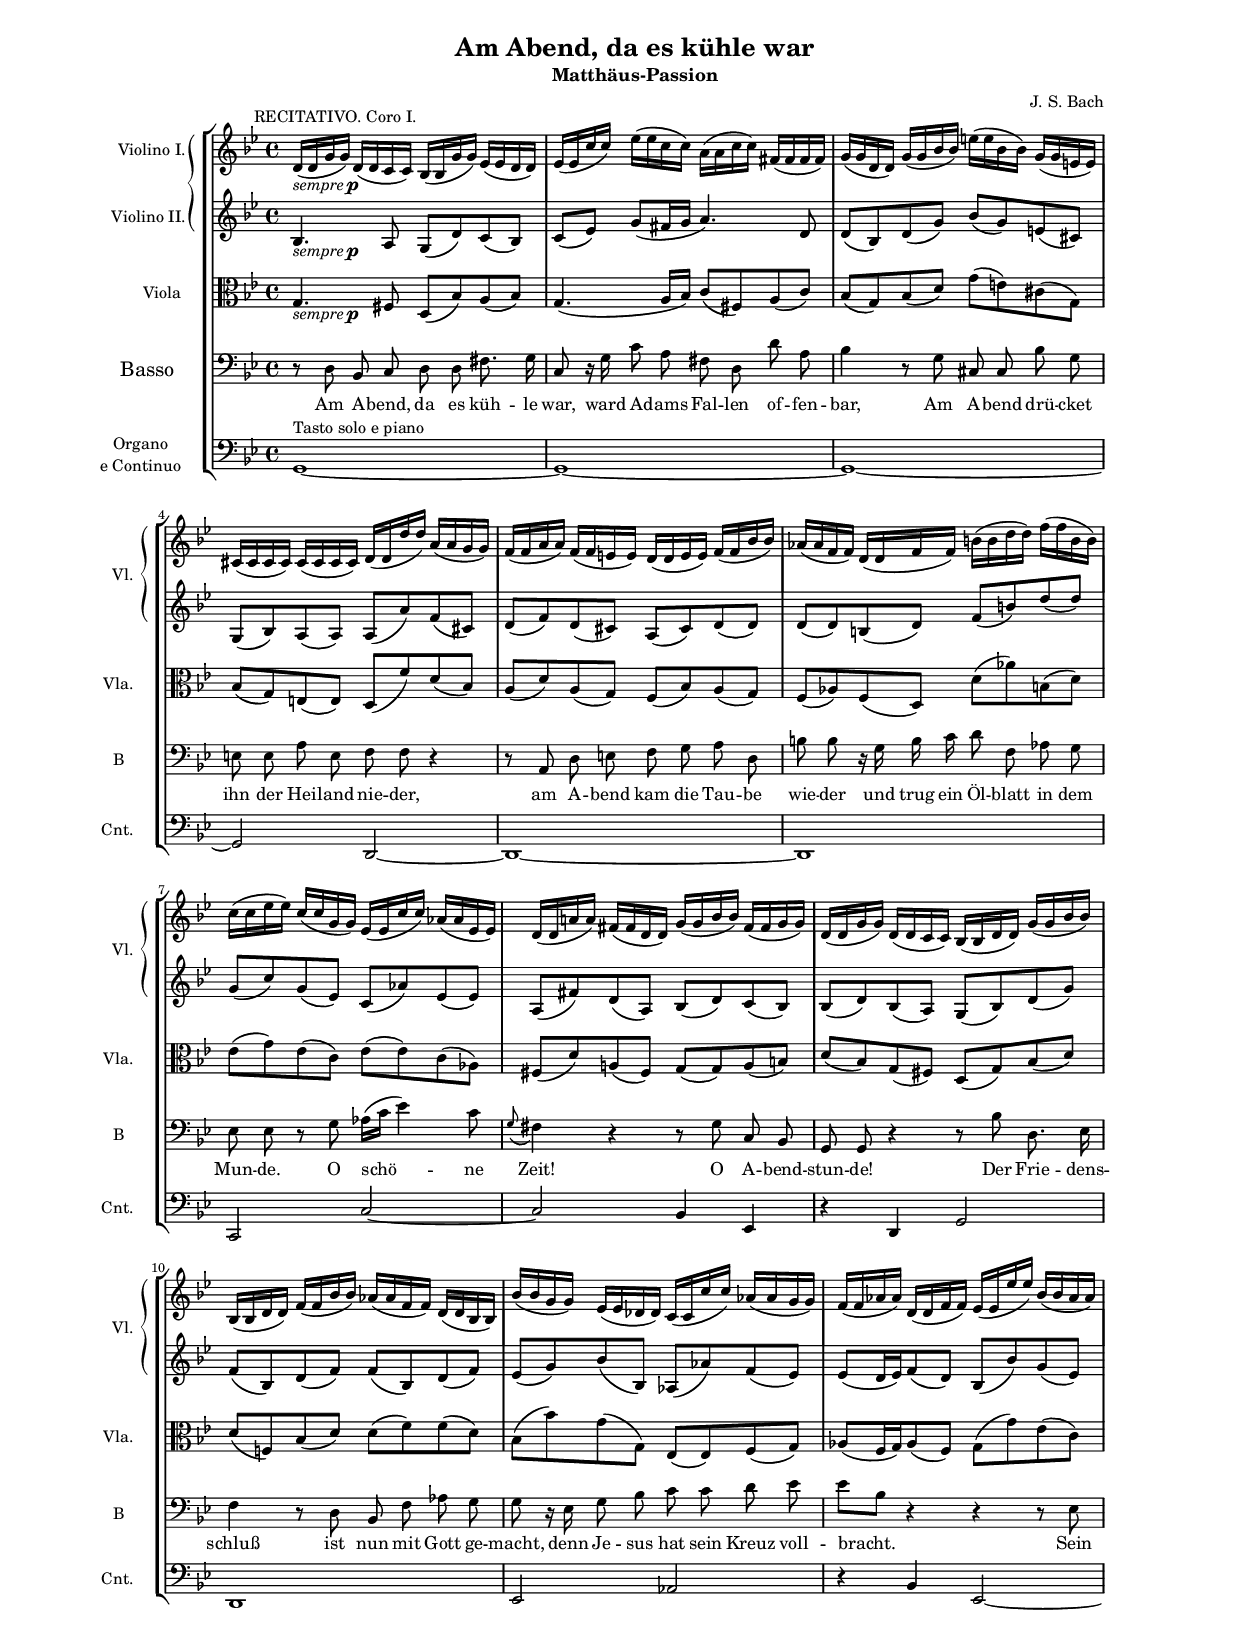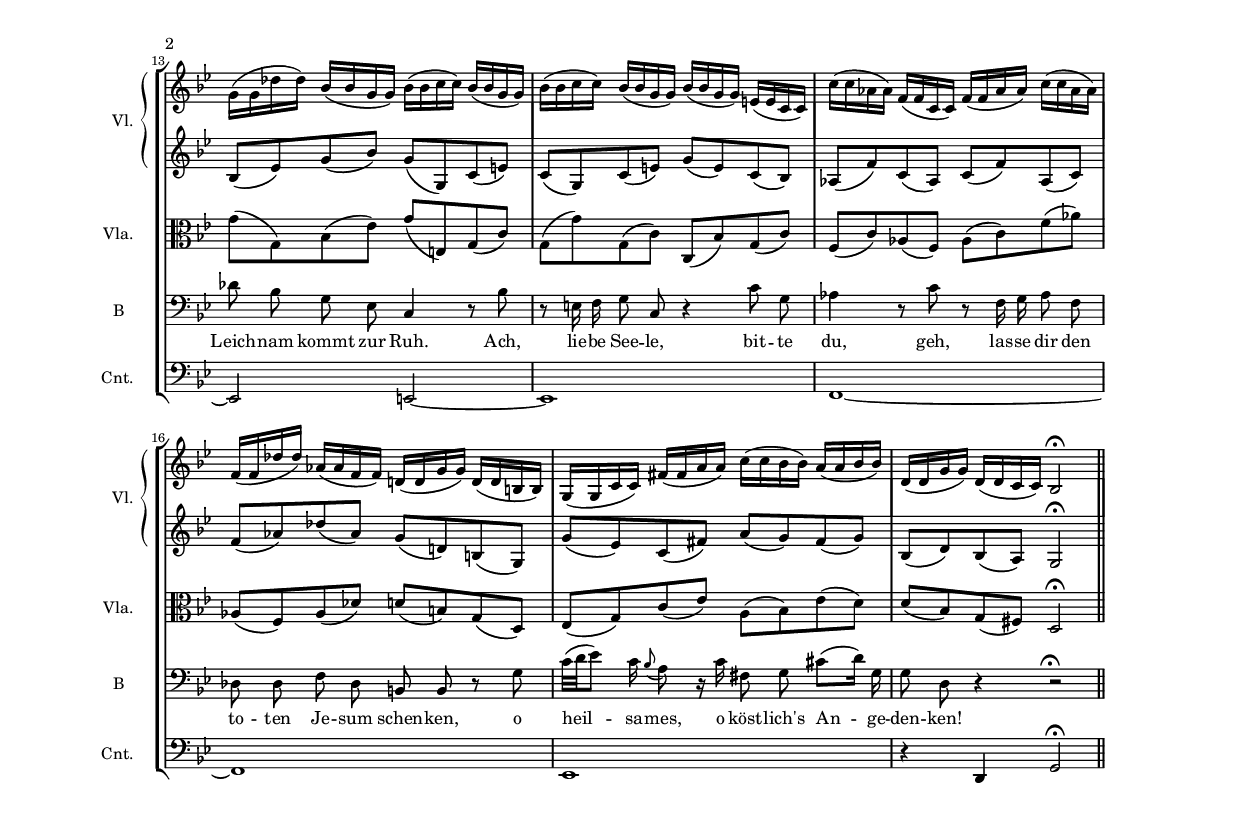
\header
{
  title="Am Abend, da es kühle war"
  subtitle="Matthäus-Passion"
  composer="J. S. Bach"
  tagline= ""
}

\version "2.12.2"
\include "deutsch.ly"
#(set-global-staff-size 14)
#(ly:set-option 'point-and-click #f)


global = {
	\key b \major \time 4/4 \skip 4*72 \bar "||"
	}

basso =  \relative d
	{
	\autoBeamOff
	%1
	r8 d b c d d fis8. g16 \noBreak
	c,8 r16 g' c8 a fis d d' a \noBreak
	b4 r8 g cis, cis b' g \break
	e8 e a e f f r4
	%5
	r8 a, d e f g a d,
	h'8 h r16 g h c d8 f, as g
	es8 es r g as16[( c] es4) c8
	\appoggiatura g8 fis4 r4 r8 g c, b
	g8 g r4 r8 b' d,8. es16 \break
	%10
	f4 r8 d b f' as g
	g8 r16 es g8 b c c d es
	es8[ b] r4 r r8 es, \break
	des'8 b g es c4 r8 b'
	r8 e,16 f g8 c, r4 c'8 g
	%15
	as4 r8 c r f,16 g as8 f \break
	des8 des f des h h r g'
	c32([ d es8)] c16 \appoggiatura b8 a8 r16 c fis,8 g cis([ d16)] g,
	g8 d r4 r2^\markup {\musicglyph #"scripts.ufermata" }
	}

violinI =  \relative d'
        {
	d16(_\markup {\italic sempre \dynamic p} d^\markup { \halign #0 RECITATIVO. Coro I.} g g) d( d c c) b( b g' g) es( es d d)
	es16( es c' c) es( es c c) a( a c c) fis,( fis fis fis)
	g16( g d d) g( g b b) e( e b b) g( g e e)
	cis( cis cis cis) cis( cis cis cis) d( d d' d) a( a g g)
	%5
	f16( f a a) f( f e e) d( d e e) f( f b b)
	as16( as f f) d( d f f) h( h d d) f( f h, h)
	c16( c es es) c( c g g) es( es c' c) as( as es es)
	d16( d a'! a) fis( fis d d) g( g b b) fis( fis g g)
	d16( d g g) d( d c c) b( b d d) g( g b b)
	%10
	b,16( b d d) f( f b b) as( as f f) d( d b b)
	b'16( b g g) es( es des des) c( c c' c) as( as g g)
	f16( f as as) d,( d f f) es( es es' es) b( b as as)
	g16( g des' des) b( b g g) b( b c c) b( b g g)
	b16( b c c) b( b g g) b( b g g) e( e c c)
	%15
	c'16( c as as) f( f c c) f( f as as) c( c as as)
	f16( f des' des) as( as f f) d!( d g g) d( d h h)
	g16( g c c) fis( fis a a) c( c b b) a( a b b)
	d,16( d g g) d( d c c) b2\fermata
	}

violinII =  \relative b
	{
	b4._\markup {\italic sempre \dynamic p} a8 g8[( d') c( b)]
	c8[( es]) g( fis16 g a4.) d,8
	d8( b) d( g) b8( g) e( cis)
	g8( b) a( a) a8( a') f( cis)
	%5
	d8( f) d( cis) a( cis) d( d)
	d8( d) h( d) f( h) d( d)
	g,8( c) g( es) c( as') es( es)
	a,( fis') d( a) b( d) c( b)
	b8( d) b( a) g( b) d( g)
	%10
	f8( b,) d( f) f( b,) d( f)
	es8( g) b( b,) as( as') f( es)
	es8[( d16 es) f8( d)] b( b') g( es)
	b8( es) g( b) g( g,) c( e)
	c8( g) c( e) g( e) c( b)
	%15
	as8( f') c( as) c( f) as,( c)
	f8( as) des( as) g( d!) h( g)
	g'8( es) c( fis) a( g) fis( g)
	b,8( d) b( a) g2\fermata
	}

viola =  \relative g
	{
	g4._\markup {\italic sempre \dynamic p} fis8 d8( b') a( b)
	g4.( a16 b) c8( fis,) a( c)
	b8( g) b( d) g( e) cis( g)
	b8( g) e( e) d( f') d( b)
	%5
	a8( d) a( g) f( b) a( g)
	f8( as) f( d) d'( as') h,( d)
	es8( g) es( c) es( es) c( as)
	fis8( d') a!( fis) g( g) a( h)
	d8( b) g( fis) d( g) b( d)
	%10
	d8( f,!) b( d) d( f) f( d)
	b8( b') g( g,) es( es) f( g)
	as8[( f16 g) as8( f)] g8( g') es( c)
	g'8( g,) b( es) g( e,) g( c)
	g8( g') g,( c) c,( b') g( c)
	%15
	f,8( c') as( f) as( c) f( as)
	as,8( f) as( des) d( h) g( d)
	es8( g) c( es) a,( b) es( d)
	d8( b) g( fis) d2\fermata
	}

continuo =  \relative g, {
	g1^\markup {Tasto solo e piano}~
	g1~
	g1~
	g2 d~
	%5
	d1~
	d1
	c2 c'2~
	c2 b4 es,
	r4 d g2
	%10
	d1
	es2 as
	r4 b es,2~
	es2 e2~
	e1
	%15
	f1~
	f1
	es1
	r4 d g2\fermata
	}


text = \lyricmode
	{
	Am A -- bend, da es küh -- le war,
	ward A -- dams Fal -- len of -- fen -- bar,
	Am A -- bend drü -- cket ihn der Hei -- land nie -- der,
	am A -- bend kam die Tau -- be wie -- der
	und trug ein Öl -- blatt in dem Mun -- de.
	O schö -- ne Zeit! O A -- bend -- stun -- de!
	Der Frie -- dens -- schluß ist nun mit Gott ge -- macht,
	denn Je -- sus hat sein Kreuz voll -- bracht.
	Sein Leich -- nam kommt zur Ruh.
	Ach, lie -- be See -- le, bit -- te du,
	geh, las -- se dir den to -- ten Je -- sum schen -- ken,
	o heil -- sa -- mes, o köst -- lich's An -- ge -- den -- ken!
	}

bassostaff = \context Staff = "bass" <<
	\set Staff.instrumentName = \markup \center-column \fontsize #2
	{"Basso  "}
	\set Staff.shortInstrumentName = "B   "
	\global
	\clef "bass"
	\context Voice = "basso" {\basso}
	\context Lyrics = basso
	\lyricmode <<
		\lyricsto "basso"
		{\text}
		>>
		>>

violinIstaff = \context Staff = "violinI" <<
	\set Staff.instrumentName = "Violino I."
	\global
	\context Voice = "violinI" {\violinI}
	>>

violinIIstaff = \context Staff = "violinII" <<
	\set Staff.instrumentName = "Violino II."
	\global
	\context Voice = "violinII" {\violinII}
	>>
	
violastaff = \context Staff = "viola" <<
	\set Staff.instrumentName = "Viola"
	\set Staff.shortInstrumentName = "Vla. "
	\global
	\clef "alto"
	\context Voice = "viola" {\viola}
	>>
	

continuostaff = \context Staff = "continuo" <<
	\set Staff.instrumentName = \markup { \center-column {\line {"Organo "}  \line {"e Continuo "}}}
	\set Staff.shortInstrumentName = "Cnt. "
	\global
	\clef "bass"
	\context Voice = "continuo" {\continuo}
	>>

\paper
	{
	top-margin = 1.2 \cm
%	bottom-margin = 4.5 \cm
	before-title-space = 2 \cm
	left-margin = 2.8 \cm
	line-width = 15.9 \cm
%	between-system-padding = 0.7 \cm
	ragged-bottom = ##t
	ragged-last-bottom = ##t
	}

\score
{

		\context ChoirStaff
		<<
		\context StaffGroup \with { systemStartDelimiter = #'SystemStartSquare }
		<<
		\override StaffGroup.SystemStartSquare #'transparent = ##t
		<<
		\context PianoStaff
		<<
		\set PianoStaff.shortInstrumentName = "Vl. "
		\violinIstaff
		\violinIIstaff
		>>
		\violastaff
		>>
		>>
		\bassostaff
		\continuostaff
		>>
	

		
	\layout
	{
	indent = 0.8 \cm
	\context { \Staff \override VerticalAxisGroup #'minimum-Y-extent = #'(-5 . 6)}
	\context { \Score \override SpacingSpanner #'base-shortest-duration = #(ly:make-moment 1 2)}
%	\context { \Staff \override InstrumentName #'X-offset = #'-5 }
	}
	
}

% EOF